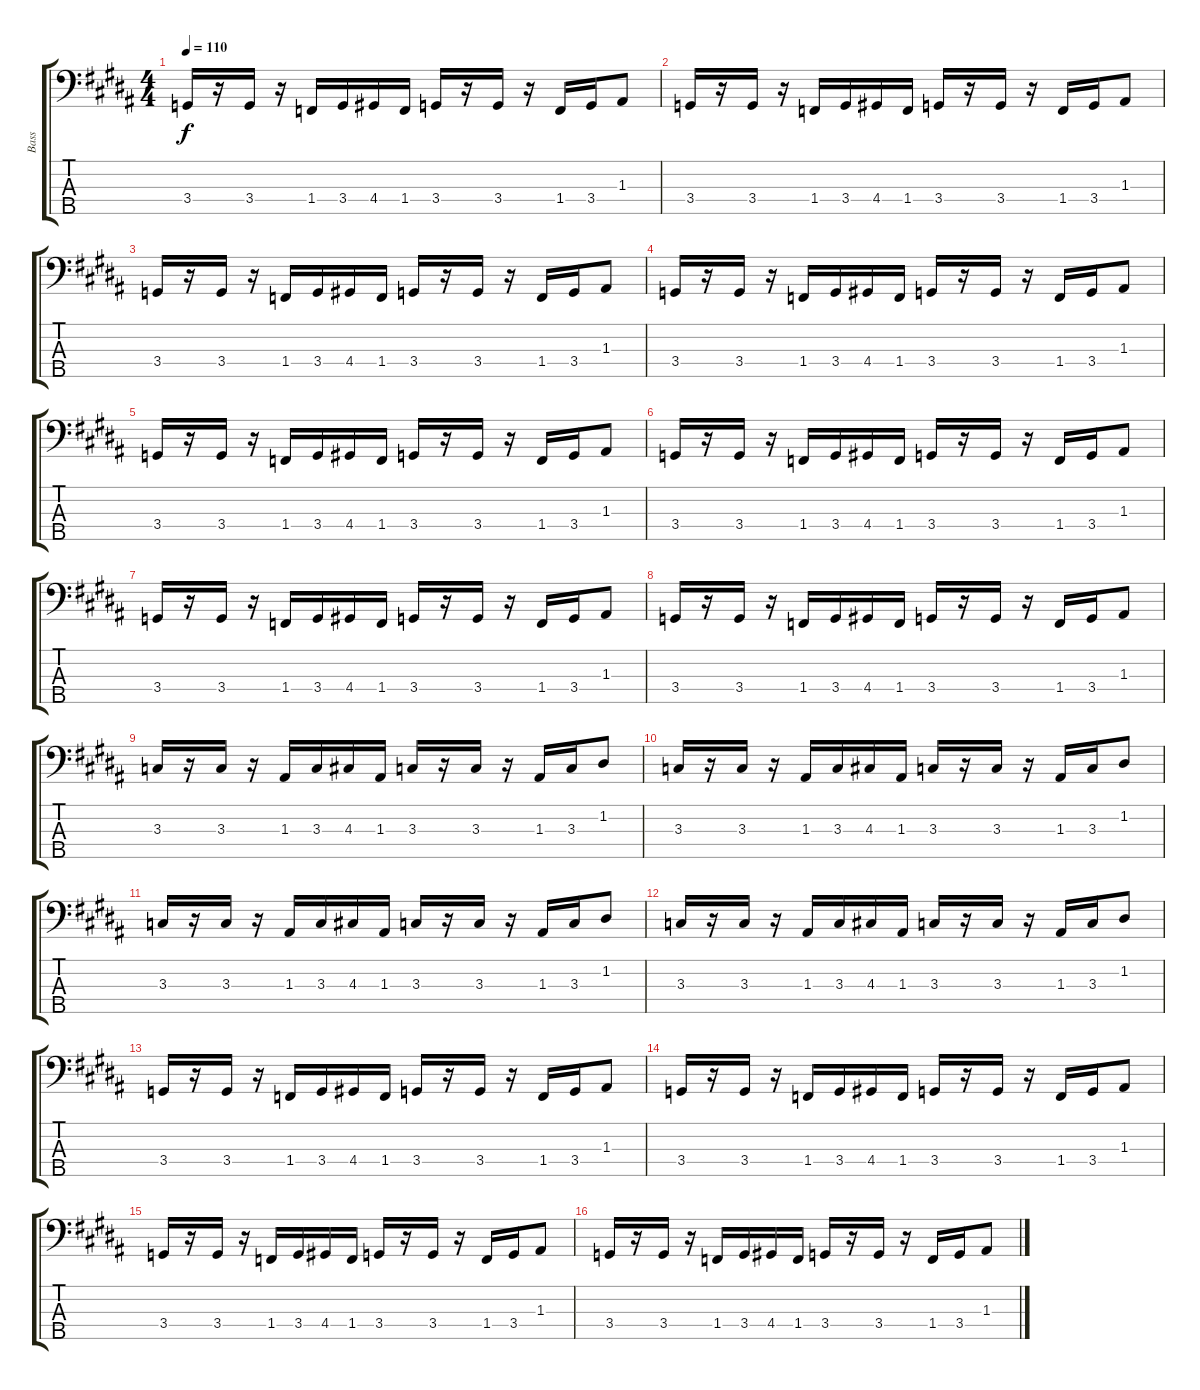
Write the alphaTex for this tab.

\track ("Bass" "Bass") {instrument electricbassfinger}
\staff {score tabs}
\tuning (G2 D2 A1 E1 B0) {hide}
\ts (4 4)
\tempo 110
\clef f4
\ks b
3.4.16{dy f} r.16 3.4.16 r.16 1.4.16 3.4.16 4.4.16 1.4.16 3.4.16 r.16 3.4.16 r.16 1.4.16 3.4.16 1.3.8 |
3.4.16 r.16 3.4.16 r.16 1.4.16 3.4.16 4.4.16 1.4.16 3.4.16 r.16 3.4.16 r.16 1.4.16 3.4.16 1.3.8 |
3.4.16 r.16 3.4.16 r.16 1.4.16 3.4.16 4.4.16 1.4.16 3.4.16 r.16 3.4.16 r.16 1.4.16 3.4.16 1.3.8 |
3.4.16 r.16 3.4.16 r.16 1.4.16 3.4.16 4.4.16 1.4.16 3.4.16 r.16 3.4.16 r.16 1.4.16 3.4.16 1.3.8 |
3.4.16 r.16 3.4.16 r.16 1.4.16 3.4.16 4.4.16 1.4.16 3.4.16 r.16 3.4.16 r.16 1.4.16 3.4.16 1.3.8 |
3.4.16 r.16 3.4.16 r.16 1.4.16 3.4.16 4.4.16 1.4.16 3.4.16 r.16 3.4.16 r.16 1.4.16 3.4.16 1.3.8 |
3.4.16 r.16 3.4.16 r.16 1.4.16 3.4.16 4.4.16 1.4.16 3.4.16 r.16 3.4.16 r.16 1.4.16 3.4.16 1.3.8 |
3.4.16 r.16 3.4.16 r.16 1.4.16 3.4.16 4.4.16 1.4.16 3.4.16 r.16 3.4.16 r.16 1.4.16 3.4.16 1.3.8 |
3.3.16 r.16 3.3.16 r.16 1.3.16 3.3.16 4.3.16 1.3.16 3.3.16 r.16 3.3.16 r.16 1.3.16 3.3.16 1.2.8 |
3.3.16 r.16 3.3.16 r.16 1.3.16 3.3.16 4.3.16 1.3.16 3.3.16 r.16 3.3.16 r.16 1.3.16 3.3.16 1.2.8 |
3.3.16 r.16 3.3.16 r.16 1.3.16 3.3.16 4.3.16 1.3.16 3.3.16 r.16 3.3.16 r.16 1.3.16 3.3.16 1.2.8 |
3.3.16 r.16 3.3.16 r.16 1.3.16 3.3.16 4.3.16 1.3.16 3.3.16 r.16 3.3.16 r.16 1.3.16 3.3.16 1.2.8 |
3.4.16 r.16 3.4.16 r.16 1.4.16 3.4.16 4.4.16 1.4.16 3.4.16 r.16 3.4.16 r.16 1.4.16 3.4.16 1.3.8 |
3.4.16 r.16 3.4.16 r.16 1.4.16 3.4.16 4.4.16 1.4.16 3.4.16 r.16 3.4.16 r.16 1.4.16 3.4.16 1.3.8 |
3.4.16 r.16 3.4.16 r.16 1.4.16 3.4.16 4.4.16 1.4.16 3.4.16 r.16 3.4.16 r.16 1.4.16 3.4.16 1.3.8 |
3.4.16 r.16 3.4.16 r.16 1.4.16 3.4.16 4.4.16 1.4.16 3.4.16 r.16 3.4.16 r.16 1.4.16 3.4.16 1.3.8
